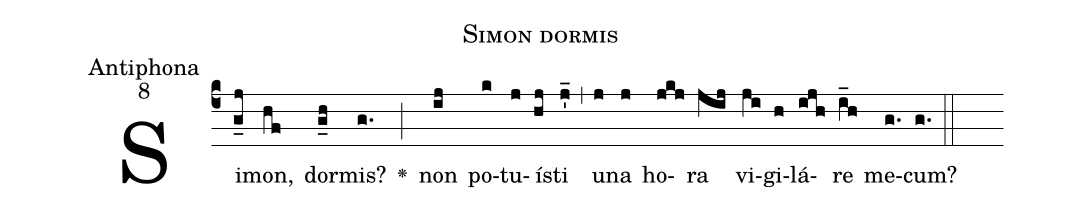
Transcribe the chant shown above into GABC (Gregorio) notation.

name:Simon dormis;
office-part:Antiphona;
mode:8;
%%
(c4) Si(g_j)mon,(hf) dor(g_h)mis?(g.) <v>\greheightstar</v>(;) non(ij) po(k)tu(j)í(hj)sti(j_') (,) u(j)na(j) ho(jkj)ra(jij) vi(ji)gi(h)lá(ijh)re(i_h) me(g.)cum?(g.) (::)
